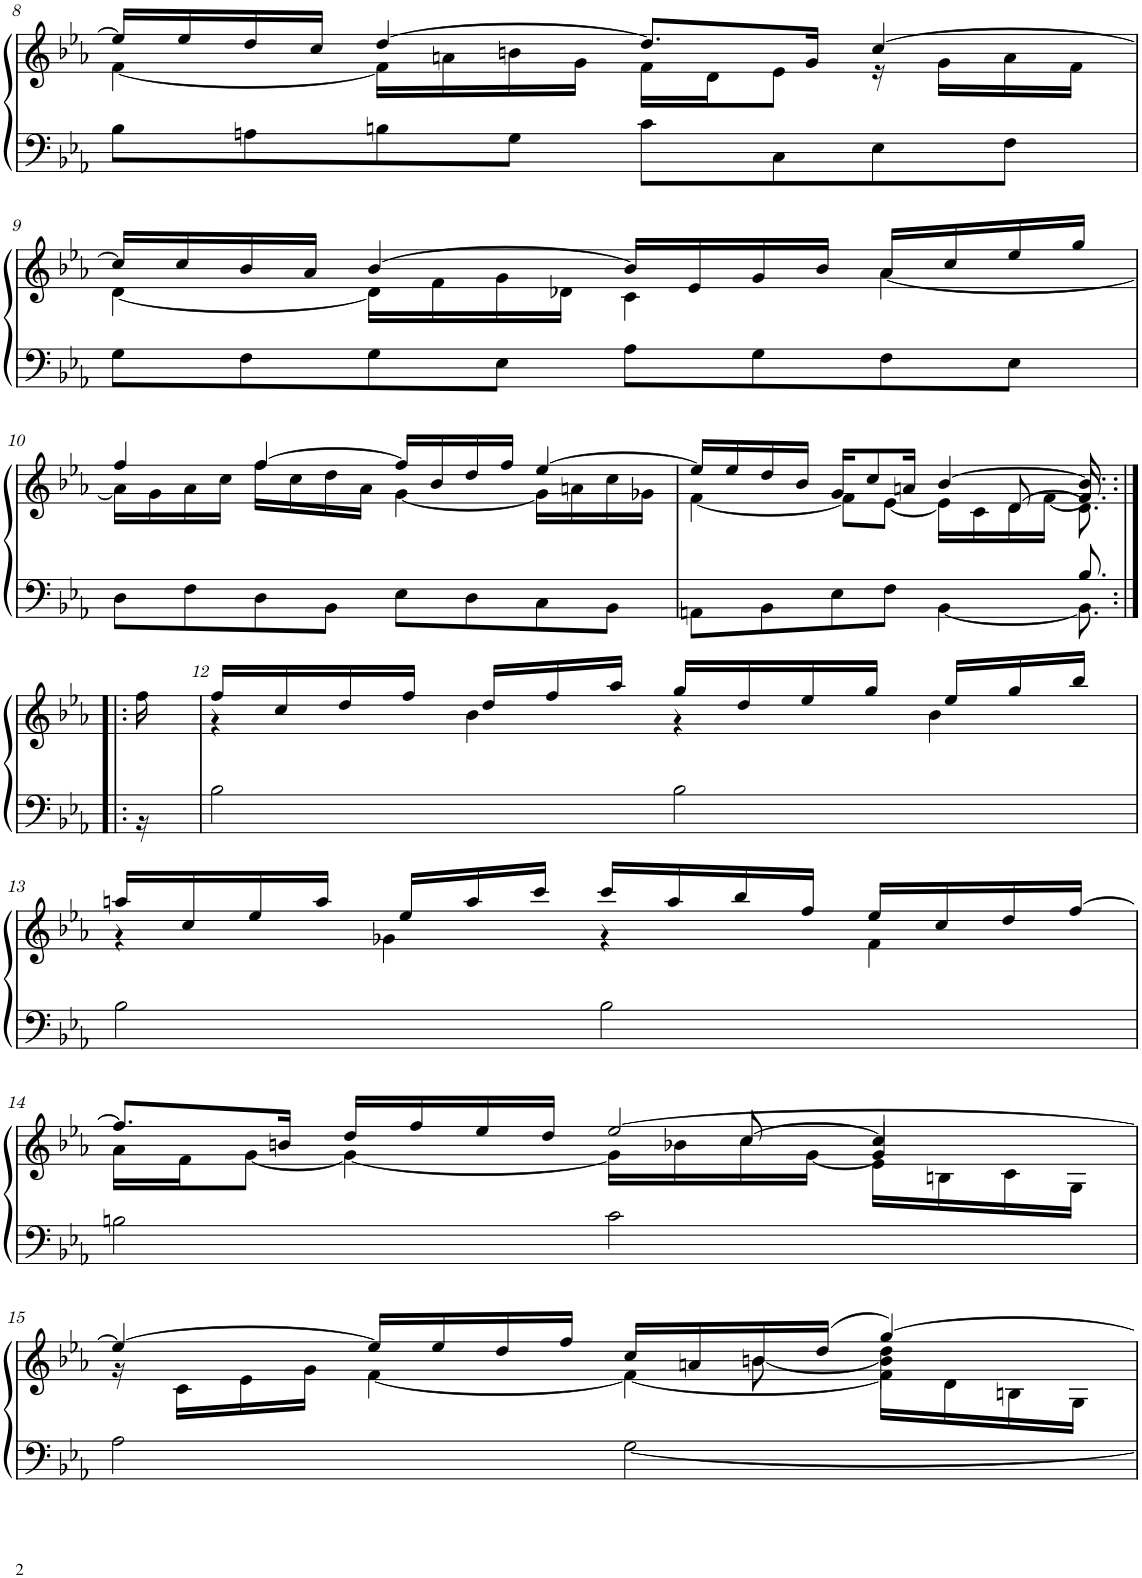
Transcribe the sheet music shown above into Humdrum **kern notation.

**kern	**kern
*part1	*part1
*staff2	*staff1
*I"Klavier linke Hand	*
!!LO:PB:g=z
*clefF4	*clefG2
*k[b-e-a-]	*k[b-e-a-]
*M4/4	*M4/4
=8	=8
*^	*^
1ryy	8B-\L	16ee-/LL]	[4f\
.	.	16ee-/	.
.	8An\	16dd/	.
.	.	16cc/JJ	.
.	8Bn\	[4dd/	16f\LL]
.	.	.	16an\
.	8G\J	.	16bn\
.	.	.	16g\JJ
.	8c\L	8.dd/L]	16f\LL
.	.	.	16d\J
.	8C\	.	8e-\J
.	.	16g/Jk	.
.	8E-\	[4cc/	16r
.	.	.	16g\LL
.	8F\J	.	16a\
.	.	.	16f\JJ
!!LO:LB:g=z	!!
=9	=9	=9	=9
1ryy	8G\L	16cc/LL]	[4d\
.	.	16cc/	.
.	8F\	16b-/	.
.	.	16a-/JJ	.
.	8G\	[4b-/	16d\LL]
.	.	.	16f\
.	8E-\J	.	16g\
.	.	.	16d-X\JJ
.	8A-\L	16b-/LL]	4c\
.	.	16e-/	.
.	8G\	16g/	.
.	.	16b-/JJ	.
.	8F\	16a-/LL	[4a-\
.	.	16cc/	.
.	8E-\J	16ee-/	.
.	.	16gg/JJ	.
!!LO:LB:g=z	!!
=10	=10	=10	=10
1ryy	8D\L	4ff/	16a-\LL]
.	.	.	16g\
.	8F\	.	16a-\
.	.	.	16cc\JJ
.	8D\	[4ff/	16ff\LL
.	.	.	16cc\
.	8BB-\J	.	16dd\
.	.	.	16a-\JJ
.	8E-\L	16ff/LL]	[4g\
.	.	16b-/	.
.	8D\	16dd/	.
.	.	16ff/JJ	.
.	8C\	[4ee-/	16g\LL]
.	.	.	16an\
.	8BB-\J	.	16cc\
.	.	.	16g-X\JJ
=11	=11	=11	=11
*	*	*	*^
4ryy	8AAn\L	16ee-/LL]	[4f\	8ryy
.	.	16ee-/	.	.
*	*	*	*v	*v
.	8BB-\	16dd/	.
.	.	16b-/JJ	.
4ryy	8E-\	16g/KL	8f\L]
.	.	8cc/	.
.	8F\J	.	[8e-\J
.	.	16an/Jk	.
4ryy	[4BB-\	[4b-/	16e-\LL]
.	.	.	16c\
*	*	*	*^
.	.	.	16d\	[8d/
.	.	.	[16f\JJ	.
8.B-/	8.BB-\]	8.b-/]	8.f/]	8.d\]
*	*	*v	*v	*v
!!LO:LB:g=z
=11X1:|!|:	=11X1:|!|:	=11X1:|!|:
16ryy	16r	16ff\
=12	=12	=12
*	*	*^
1ryy	2B-\	16ff/LL	4r
.	.	16cc/	.
.	.	16dd/	.
.	.	16ff/JJ	.
.	.	16ryy	4b-\
.	.	16dd/LL	.
.	.	16ff/	.
.	.	16aa-/JJ	.
.	2B-\	16gg/LL	4r
.	.	16dd/	.
.	.	16ee-/	.
.	.	16gg/JJ	.
.	.	16ryy	4b-\
.	.	16ee-/LL	.
.	.	16gg/	.
.	.	16bb-/JJ	.
!!LO:LB:g=z	!!
=13	=13	=13	=13
1ryy	2B-\	16aan/LL	4r
.	.	16cc/	.
.	.	16ee-/	.
.	.	16aa/JJ	.
.	.	16ryy	4g-X\
.	.	16ee-/LL	.
.	.	16aa/	.
.	.	16ccc/JJ	.
.	2B-\	16ccc/LL	4r
.	.	16aa/	.
.	.	16bb-/	.
.	.	16ff/JJ	.
.	.	16ee-/LL	4f\
.	.	16cc/	.
.	.	16dd/	.
.	.	[16ff/JJ	.
!!LO:LB:g=z
=14	=14	=14	=14
*	*	*^	*^
1ryy	2Bn\	8.ff/L]	16a-\LL	8ryy	2.ryy
.	.	.	16f\J	.	.
.	.	.	[8g\J	16ryy@	.
.	.	16bn/Jk	.	16ryy@	.
.	.	16dd/LL	4g\_	16ryy@	.
.	.	16ff/	.	16ryy@	.
.	.	16ee-/	.	16ryy@	.
.	.	16dd/JJ	.	16ryy@	.
.	2c\	[2ee-/	16g\LL]	16ryy@	.
.	.	.	16b-X\	16ryy@	.
.	.	.	16cc\	[8cc/	.
.	.	.	[16g\JJ	.	.
.	.	.	4g/]	4cc/]	16e-\LL
.	.	.	.	.	16Bn\
.	.	.	.	.	16c\
.	.	.	.	.	16G\JJ
*	*	*	*	*v	*v
!!LO:LB:g=z
=15	=15	=15	=15	=15
1ryy	2A-\	4ee-/_	16r	8ryy
.	.	.	16c\LL	.
*	*	*	*v	*v
.	.	.	16e-\
.	.	.	16g\JJ
.	.	16ee-/LL]	[4f\
.	.	16ee-/	.
.	.	16dd/	.
.	.	16ff/JJ	.
.	[2G\	16cc/LL	4f\_
.	.	16an/	.
*	*	*	*^
.	.	16bn/	.	[8b\
.	.	(16dd/JJ	.	.
.	.	[4gg/)	16f\LL]	4b\] 4dd\
.	.	.	16d\	.
.	.	.	16Bn\	.
.	.	.	16G\JJ	.
*v	*v	*	*	*
*	*v	*v	*v
=	=
*-	*-
